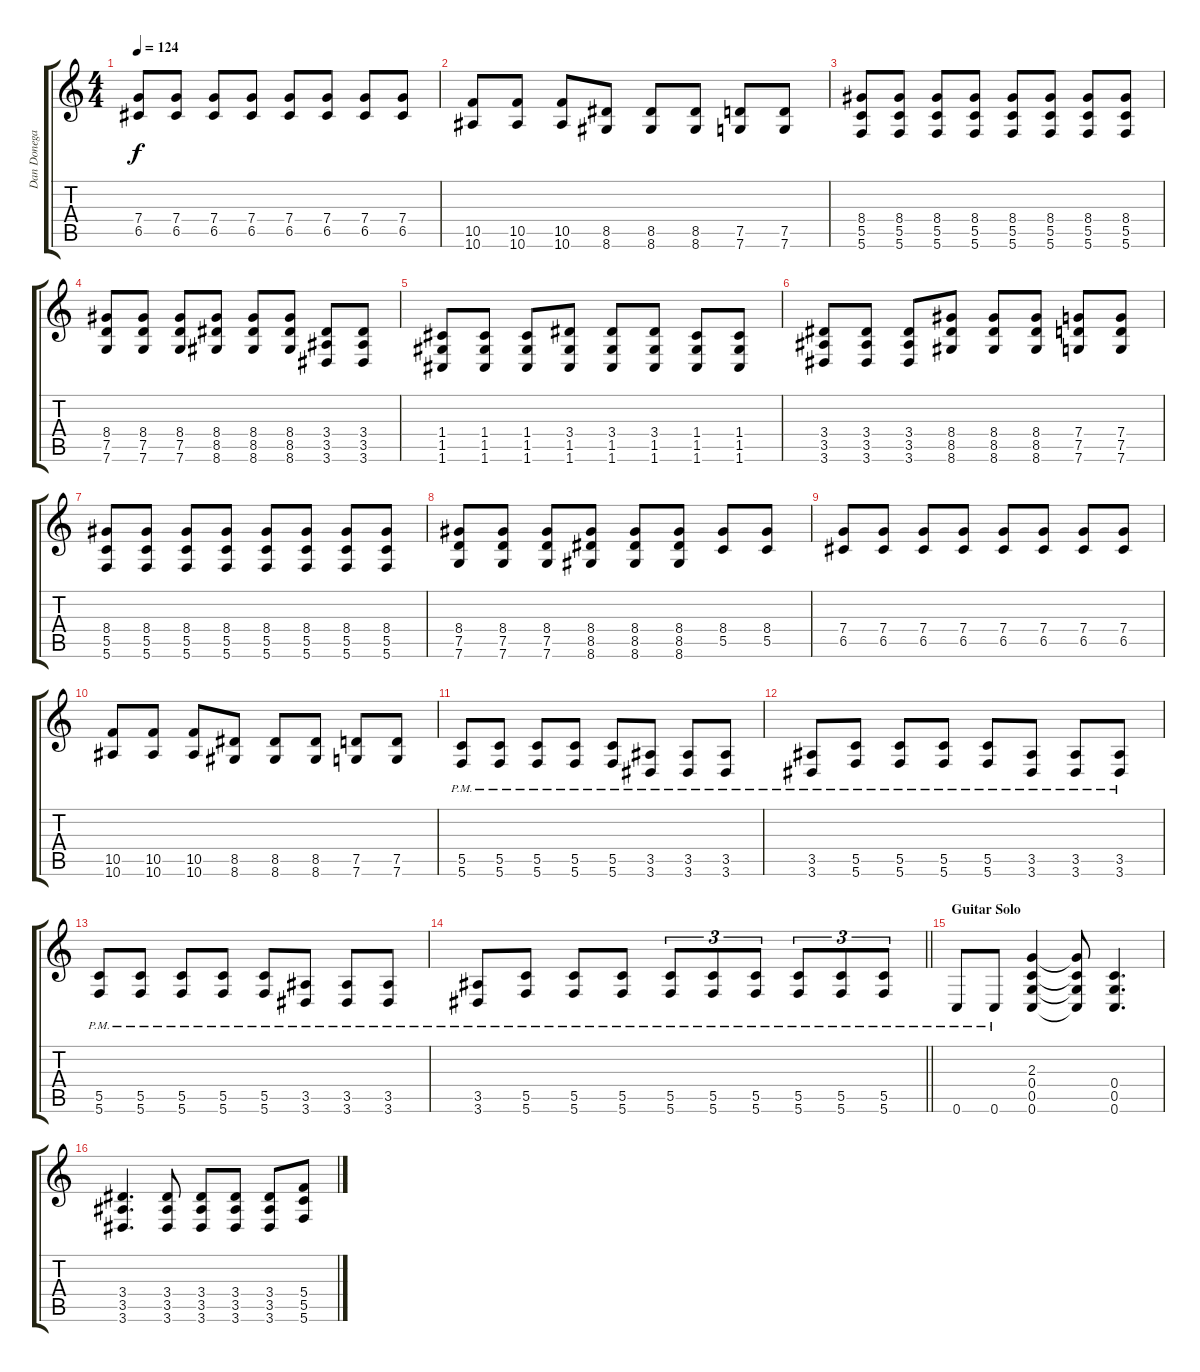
\track ("Dan Donegan 3" "Dan Donega") {instrument distortionguitar}
\staff {score tabs}
\tuning (D4 A3 F3 C3 G2 C2) {hide}
\ts (4 4)
\tempo 124
\clef g2
\ks c
(7.4 6.5).8{dy f} (7.4 6.5).8 (7.4 6.5).8 (7.4 6.5).8 (7.4 6.5).8 (7.4 6.5).8 (7.4 6.5).8 (7.4 6.5).8 |
(10.5 10.6).8 (10.5 10.6).8 (10.5 10.6).8 (8.5 8.6).8 (8.5 8.6).8 (8.5 8.6).8 (7.5 7.6).8 (7.5 7.6).8 |
(8.4 5.5 5.6).8 (8.4 5.5 5.6).8 (8.4 5.5 5.6).8 (8.4 5.5 5.6).8 (8.4 5.5 5.6).8 (8.4 5.5 5.6).8 (8.4 5.5 5.6).8 (8.4 5.5 5.6).8 |
(8.4 7.5 7.6).8 (8.4 7.5 7.6).8 (8.4 7.5 7.6).8 (8.4 8.5 8.6).8 (8.4 8.5 8.6).8 (8.4 8.5 8.6).8 (3.4 3.5 3.6).8 (3.4 3.5 3.6).8 |
(1.4 1.5 1.6).8 (1.4 1.5 1.6).8 (1.4 1.5 1.6).8 (3.4 1.5 1.6).8 (3.4 1.5 1.6).8 (3.4 1.5 1.6).8 (1.4 1.5 1.6).8 (1.4 1.5 1.6).8 |
(3.4 3.5 3.6).8 (3.4 3.5 3.6).8 (3.4 3.5 3.6).8 (8.4 8.5 8.6).8 (8.4 8.5 8.6).8 (8.4 8.5 8.6).8 (7.4 7.5 7.6).8 (7.4 7.5 7.6).8 |
(8.4 5.5 5.6).8 (8.4 5.5 5.6).8 (8.4 5.5 5.6).8 (8.4 5.5 5.6).8 (8.4 5.5 5.6).8 (8.4 5.5 5.6).8 (8.4 5.5 5.6).8 (8.4 5.5 5.6).8 |
(8.4 7.5 7.6).8 (8.4 7.5 7.6).8 (8.4 7.5 7.6).8 (8.4 8.5 8.6).8 (8.4 8.5 8.6).8 (8.4 8.5 8.6).8 (8.4 5.5).8 (8.4 5.5).8 |
(7.4 6.5).8 (7.4 6.5).8 (7.4 6.5).8 (7.4 6.5).8 (7.4 6.5).8 (7.4 6.5).8 (7.4 6.5).8 (7.4 6.5).8 |
(10.5 10.6).8 (10.5 10.6).8 (10.5 10.6).8 (8.5 8.6).8 (8.5 8.6).8 (8.5 8.6).8 (7.5 7.6).8 (7.5 7.6).8 |
(5.5{pm} 5.6{pm}).8 (5.5{pm} 5.6{pm}).8 (5.5{pm} 5.6{pm}).8 (5.5{pm} 5.6{pm}).8 (5.5{pm} 5.6{pm}).8 (3.5{pm} 3.6{pm}).8 (3.5{pm} 3.6{pm}).8 (3.5{pm} 3.6{pm}).8 |
(3.5{pm} 3.6{pm}).8 (5.5{pm} 5.6{pm}).8 (5.5{pm} 5.6{pm}).8 (5.5{pm} 5.6{pm}).8 (5.5{pm} 5.6{pm}).8 (3.5{pm} 3.6{pm}).8 (3.5{pm} 3.6{pm}).8 (3.5{pm} 3.6{pm}).8 |
(5.5{pm} 5.6{pm}).8 (5.5{pm} 5.6{pm}).8 (5.5{pm} 5.6{pm}).8 (5.5{pm} 5.6{pm}).8 (5.5{pm} 5.6{pm}).8 (3.5{pm} 3.6{pm}).8 (3.5{pm} 3.6{pm}).8 (3.5{pm} 3.6{pm}).8 |
\barLineRight lightlight
(3.5{pm} 3.6{pm}).8 (5.5{pm} 5.6{pm}).8 (5.5{pm} 5.6{pm}).8 (5.5{pm} 5.6{pm}).8 (5.5{pm} 5.6{pm}).8{tu (3 2)} (5.5{pm} 5.6{pm}).8{tu (3 2)} (5.5{pm} 5.6{pm}).8{tu (3 2)} (5.5{pm} 5.6{pm}).8{tu (3 2)} (5.5{pm} 5.6{pm}).8{tu (3 2)} (5.5{pm} 5.6{pm}).8{tu (3 2)} |
\section ("" "Guitar Solo")
0.6{pm}.8 0.6{pm}.8 (2.3 0.4 0.5 0.6).4 (2.3{t} 0.4{t} 0.5{t} 0.6{t}).8 (0.4 0.5 0.6).4{d} |
(3.4 3.5 3.6).4{d} (3.4 3.5 3.6).8 (3.4 3.5 3.6).8 (3.4 3.5 3.6).8 (3.4 3.5 3.6).8 (5.4 5.5 5.6).8
